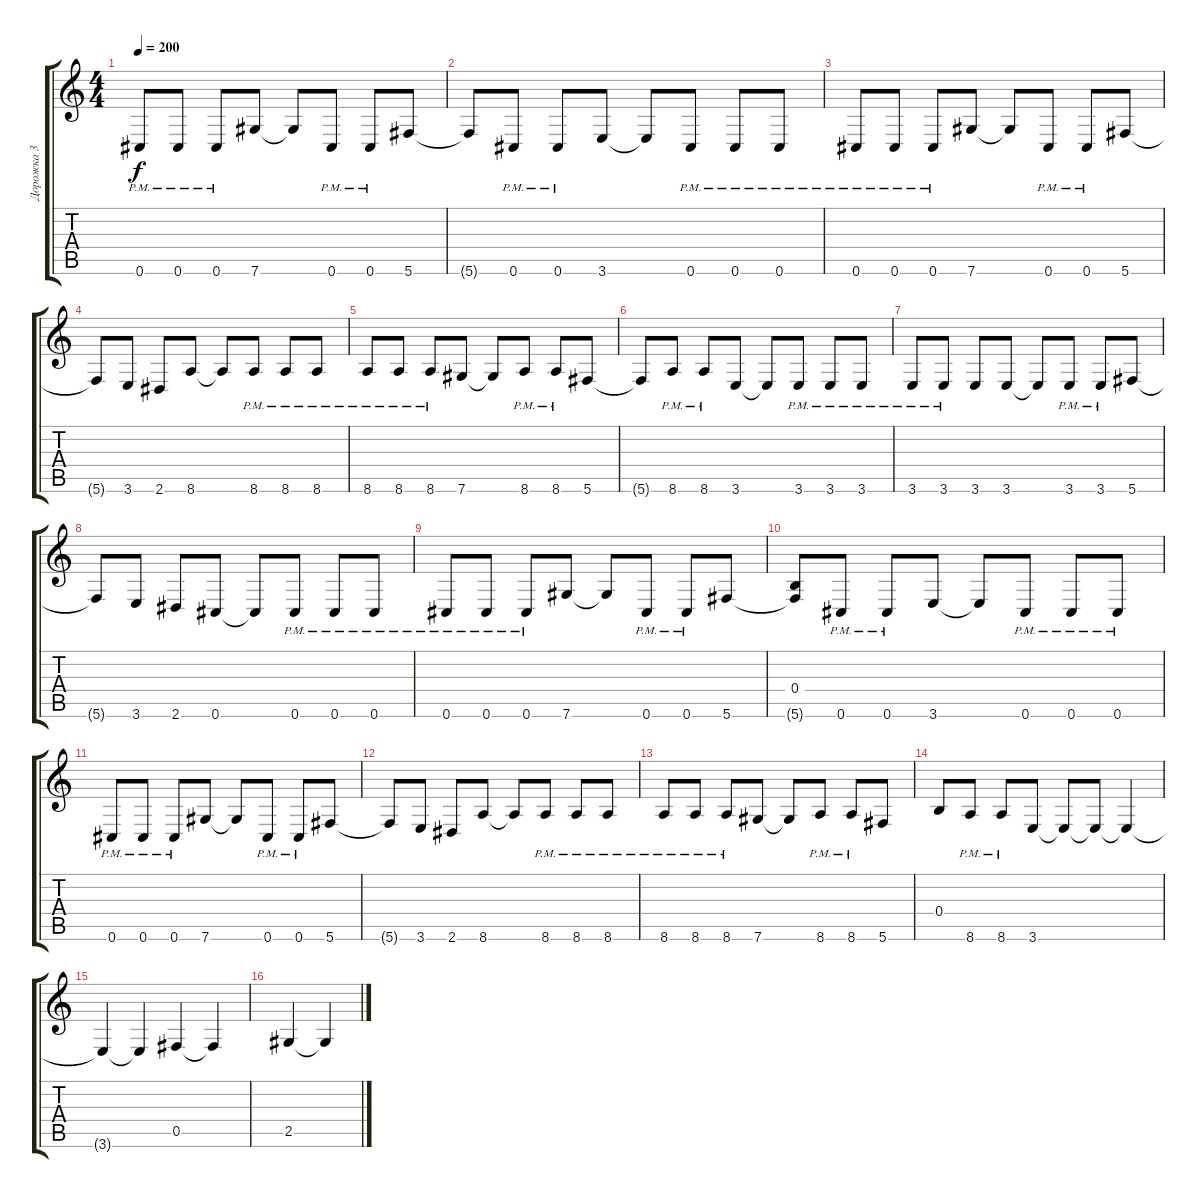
\track ("Дорожка 3" "Дорожка 3") {instrument electricbassfinger}
\staff {score tabs}
\tuning (Db4 Ab3 E3 B2 Gb2 Db2) {hide}
\ts (4 4)
\tempo 200
\clef g2
\ks c
0.6{pm}.8{dy f} 0.6{pm}.8 0.6{pm}.8 7.6.8 7.6{t}.8 0.6{pm}.8 0.6{pm}.8 5.6.8 |
5.6{t}.8 0.6{pm}.8 0.6{pm}.8 3.6.8 3.6{t}.8 0.6{pm}.8 0.6{pm}.8 0.6{pm}.8 |
0.6{pm}.8 0.6{pm}.8 0.6{pm}.8 7.6.8 7.6{t}.8 0.6{pm}.8 0.6{pm}.8 5.6.8 |
5.6{t}.8 3.6.8 2.6.8 8.6.8 8.6{t}.8 8.6{pm}.8 8.6{pm}.8 8.6{pm}.8 |
8.6{pm}.8 8.6{pm}.8 8.6{pm}.8 7.6.8 7.6{t}.8 8.6{pm}.8 8.6{pm}.8 5.6.8 |
5.6{t}.8 8.6{pm}.8 8.6{pm}.8 3.6.8 3.6{t}.8 3.6{pm}.8 3.6{pm}.8 3.6{pm}.8 |
3.6{pm}.8 3.6{pm}.8 3.6.8 3.6.8 3.6{t}.8 3.6{pm}.8 3.6{pm}.8 5.6.8 |
5.6{t}.8 3.6.8 2.6.8 0.6.8 0.6{t}.8 0.6{pm}.8 0.6{pm}.8 0.6{pm}.8 |
0.6{pm}.8 0.6{pm}.8 0.6{pm}.8 7.6.8 7.6{t}.8 0.6{pm}.8 0.6{pm}.8 5.6.8 |
(0.4 5.6{t}).8 0.6{pm}.8 0.6{pm}.8 3.6.8 3.6{t}.8 0.6{pm}.8 0.6{pm}.8 0.6{pm}.8 |
0.6{pm}.8 0.6{pm}.8 0.6{pm}.8 7.6.8 7.6{t}.8 0.6{pm}.8 0.6{pm}.8 5.6.8 |
5.6{t}.8 3.6.8 2.6.8 8.6.8 8.6{t}.8 8.6{pm}.8 8.6{pm}.8 8.6{pm}.8 |
8.6{pm}.8 8.6{pm}.8 8.6{pm}.8 7.6.8 7.6{t}.8 8.6{pm}.8 8.6{pm}.8 5.6.8 |
0.4.8 8.6{pm}.8 8.6{pm}.8 3.6.8 3.6{t}.8 3.6{t}.8 3.6{t}.4 |
3.6{t}.4 3.6{t}.4 0.5.4 0.5{t}.4 |
2.5.4 2.5{t}.4
